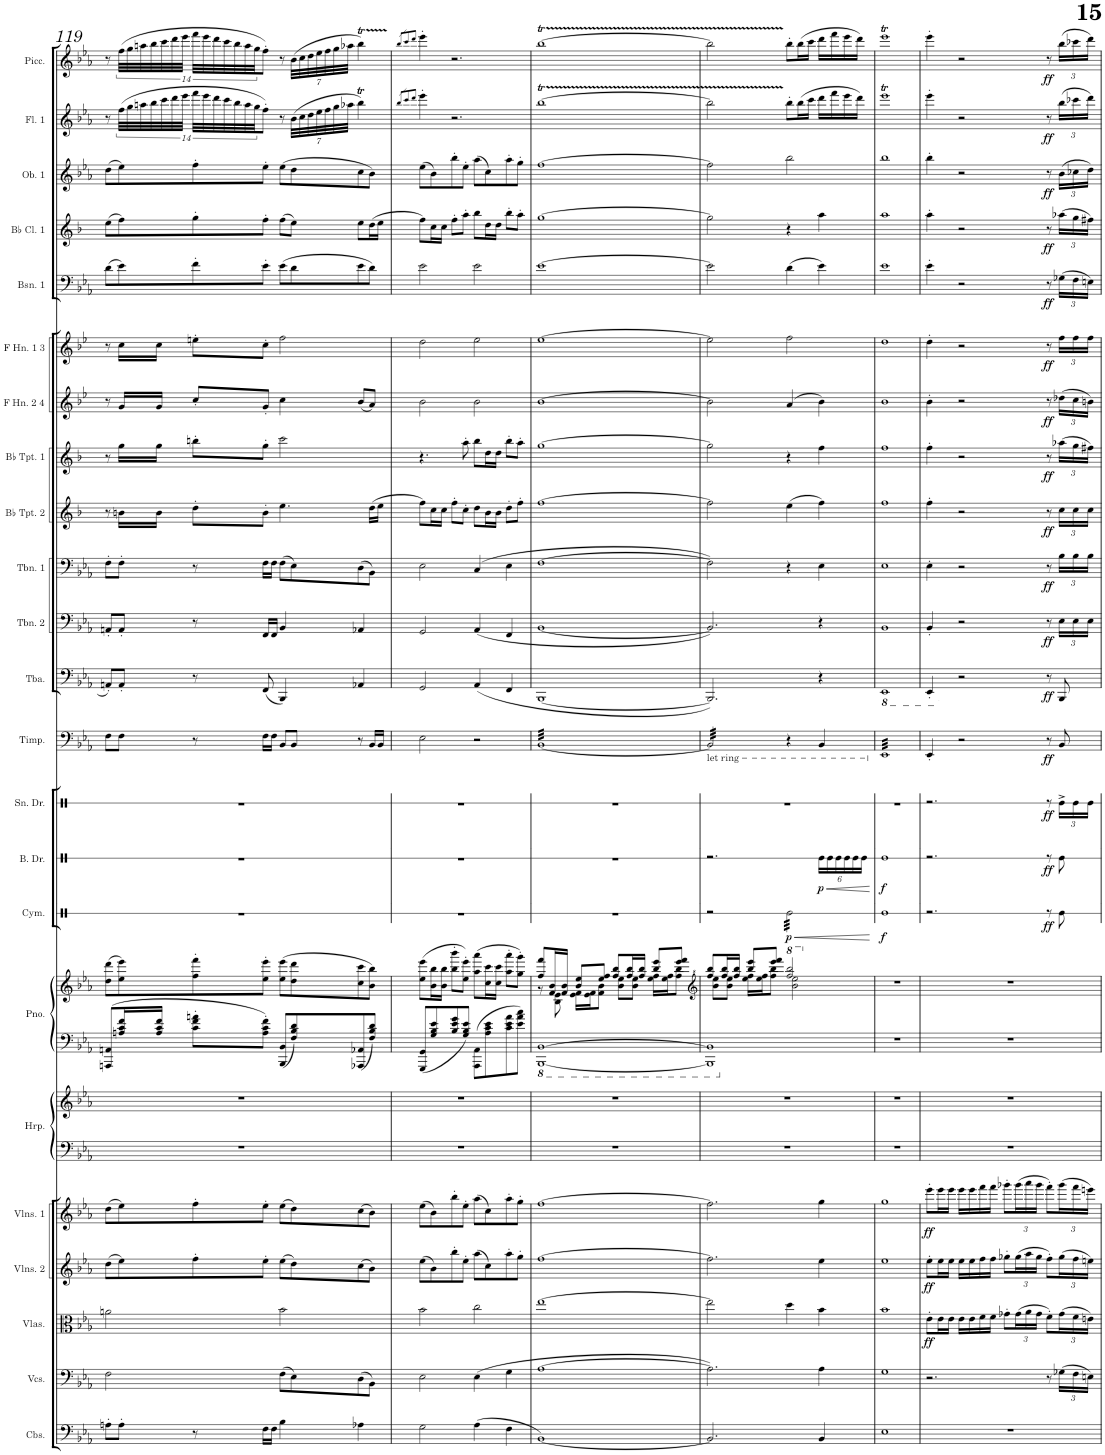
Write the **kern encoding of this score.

**kern	**kern	**kern	**dynam	**kern	**dynam	**kern	**dynam	**kern	**kern	**kern	**kern	**kern	**dynam	**kern	**dynam	**kern	**dynam	**kern	**dynam	**kern	**dynam	**kern	**dynam	**kern	**dynam	**kern	**dynam	**kern	**dynam	**kern	**dynam	**kern	**dynam	**kern	**dynam	**kern	**dynam	**kern	**dynam	**kern	**dynam	**kern	**dynam
*part23	*part22	*part21	*part21	*part20	*part20	*part19	*part19	*part18	*part18	*part17	*part17	*part16	*part16	*part15	*part15	*part14	*part14	*part13	*part13	*part12	*part12	*part11	*part11	*part10	*part10	*part9	*part9	*part8	*part8	*part7	*part7	*part6	*part6	*part5	*part5	*part4	*part4	*part3	*part3	*part2	*part2	*part1	*part1
*staff25	*staff24	*staff23	*staff23	*staff22	*staff22	*staff21	*staff21	*staff20	*staff19	*staff18	*staff17	*staff16	*staff16	*staff15	*staff15	*staff14	*staff14	*staff13	*staff13	*staff12	*staff12	*staff11	*staff11	*staff10	*staff10	*staff9	*staff9	*staff8	*staff8	*staff7	*staff7	*staff6	*staff6	*staff5	*staff5	*staff4	*staff4	*staff3	*staff3	*staff2	*staff2	*staff1	*staff1
*I"Contrabasses	*I"Violoncellos	*I"Violas	*	*I"Violins 2	*	*I"Violins 1	*	*I"Harp	*	*I"Piano	*	*I"Cymbal	*	*I"Bass Drum	*	*I"Snare Drum	*	*I"Timpani	*	*I"Tuba	*	*I"Trombone 2	*	*I"Trombone 1	*	*I"Bb Trumpet 2	*	*I"Bb Trumpet 1	*	*I"F Horn 2 &amp; 4	*	*I"F Horn 1 &amp; 3	*	*I"Bassoon 1	*	*I"Bb Clarinet 1	*	*I"Oboe 1	*	*I"Flute 1	*	*I"Piccolo	*
*I'Cbs.	*I'Vcs.	*I'Vlas.	*	*I'Vlns. 2	*	*I'Vlns. 1	*	*I'Hrp.	*	*I'Pno.	*	*I'Cym.	*	*I'B. Dr.	*	*I'Sn. Dr.	*	*I'Timp.	*	*I'Tba.	*	*I'Tbn. 2	*	*I'Tbn. 1	*	*I'Bb Tpt. 2	*	*I'Bb Tpt. 1	*	*I'F Hn. 2 4	*	*I'F Hn. 1 3	*	*I'Bsn. 1	*	*I'Bb Cl. 1	*	*I'Ob. 1	*	*I'Fl. 1	*	*I'Picc.	*
!!LO:PB:g=z
*clefF4	*clefF4	*clefC3	*	*clefG2	*	*clefG2	*	*clefF4	*clefG2	*clefF4	*clefG2	*clefX	*	*clefX	*	*clefX	*	*clefF4	*	*clefF4	*	*clefF4	*	*clefF4	*	*clefG2	*	*clefG2	*	*clefG2	*	*clefG2	*	*clefF4	*	*clefG2	*	*clefG2	*	*clefG2	*	*clefG2	*
*Trd7c12	*	*	*	*	*	*	*	*	*	*	*	*	*	*	*	*	*	*	*	*	*	*	*	*	*	*Trd1c2	*	*Trd1c2	*	*Trd4c7	*	*Trd4c7	*	*	*	*Trd1c2	*	*	*	*	*	*Trd-7c-12	*
*k[b-e-a-]	*k[b-e-a-]	*k[b-e-a-]	*	*k[b-e-a-]	*	*k[b-e-a-]	*	*k[b-e-a-]	*k[b-e-a-]	*k[b-e-a-]	*k[b-e-a-]	*k[]	*	*k[]	*	*k[]	*	*k[b-e-a-]	*	*k[b-e-a-]	*	*k[b-e-a-]	*	*k[b-e-a-]	*	*k[b-]	*	*k[b-]	*	*k[b-e-]	*	*k[b-e-]	*	*k[b-e-a-]	*	*k[b-]	*	*k[b-e-a-]	*	*k[b-e-a-]	*	*k[b-e-a-]	*
*M4/4	*M4/4	*M4/4	*	*M4/4	*	*M4/4	*	*M4/4	*M4/4	*M4/4	*M4/4	*M4/4	*	*M4/4	*	*M4/4	*	*M4/4	*	*M4/4	*	*M4/4	*	*M4/4	*	*M4/4	*	*M4/4	*	*M4/4	*	*M4/4	*	*M4/4	*	*M4/4	*	*M4/4	*	*M4/4	*	*M4/4	*
=119	=119	=119	=119	=119	=119	=119	=119	=119	=119	=119	=119	=119	=119	=119	=119	=119	=119	=119	=119	=119	=119	=119	=119	=119	=119	=119	=119	=119	=119	=119	=119	=119	=119	=119	=119	=119	=119	=119	=119	=119	=119	=119	=119
8An'\L	2F\	2an\	.	(8dd\L	.	(8dd\L	.	1r	1r	8AAAn/ 8AAn/L	(8dd\ 8ddd\L	1r	.	1r	.	1r	.	8F\L	.	8AAn'/L	.	8AAn'/L	.	8F'\L	.	8r	.	8r	.	8r	.	8r	.	(8d\L	.	(8ee\L	.	(8dd\L	.	8r	.	8r	.
8A'\J	.	.	.	8ee-\)	.	8ee-\)	.	.	.	16An/ 16c/ 16f/L	8ee-\ 8eee-\)	.	.	.	.	.	.	8F\J	.	8AA'/J	.	8AA'/J	.	8F'\J	.	16bn\LL	.	16gg\LL	.	16g/LL	.	16cc\LL	.	8e-\)	.	8ff\)	.	8ee-\)	.	(56ff\LLL	.	(56ff\LLL	.
.	.	.	.	.	.	.	.	.	.	.	.	.	.	.	.	.	.	.	.	.	.	.	.	.	.	.	.	.	.	.	.	.	.	.	.	.	.	.	.	56gg\	.	56gg\	.
.	.	.	.	.	.	.	.	.	.	.	.	.	.	.	.	.	.	.	.	.	.	.	.	.	.	.	.	.	.	.	.	.	.	.	.	.	.	.	.	56aan\	.	56aan\	.
.	.	.	.	.	.	.	.	.	.	.	.	.	.	.	.	.	.	.	.	.	.	.	.	.	.	.	.	.	.	.	.	.	.	.	.	.	.	.	.	56bb-\	.	56bb-\	.
.	.	.	.	.	.	.	.	.	.	16A/ 16c/ 16f/JJ	.	.	.	.	.	.	.	.	.	.	.	.	.	.	.	16b\JJ	.	16gg\JJ	.	16g/JJ	.	16cc\JJ	.	.	.	.	.	.	.	.	.	.	.
.	.	.	.	.	.	.	.	.	.	.	.	.	.	.	.	.	.	.	.	.	.	.	.	.	.	.	.	.	.	.	.	.	.	.	.	.	.	.	.	56ccc\	.	56ccc\	.
.	.	.	.	.	.	.	.	.	.	.	.	.	.	.	.	.	.	.	.	.	.	.	.	.	.	.	.	.	.	.	.	.	.	.	.	.	.	.	.	56ddd\	.	56ddd\	.
.	.	.	.	.	.	.	.	.	.	.	.	.	.	.	.	.	.	.	.	.	.	.	.	.	.	.	.	.	.	.	.	.	.	.	.	.	.	.	.	56eee-\JJJ	.	56eee-\JJJ	.
8r	.	.	.	8ff'\	.	8ff'\	.	.	.	8c\' 8f\' 8an\'L	8ff\' 8fff\'	.	.	.	.	.	.	8r	.	8r	.	8r	.	8r	.	8dd'\L	.	8bbn'\L	.	8cc'/L	.	8een'\L	.	8f'\	.	8gg'\	.	8ff'\	.	56fff\LLL	.	56fff\LLL	.
.	.	.	.	.	.	.	.	.	.	.	.	.	.	.	.	.	.	.	.	.	.	.	.	.	.	.	.	.	.	.	.	.	.	.	.	.	.	.	.	56eee-\	.	56eee-\	.
.	.	.	.	.	.	.	.	.	.	.	.	.	.	.	.	.	.	.	.	.	.	.	.	.	.	.	.	.	.	.	.	.	.	.	.	.	.	.	.	56ddd\	.	56ddd\	.
.	.	.	.	.	.	.	.	.	.	.	.	.	.	.	.	.	.	.	.	.	.	.	.	.	.	.	.	.	.	.	.	.	.	.	.	.	.	.	.	56ccc\	.	56ccc\	.
.	.	.	.	.	.	.	.	.	.	.	.	.	.	.	.	.	.	.	.	.	.	.	.	.	.	.	.	.	.	.	.	.	.	.	.	.	.	.	.	56bb-\	.	56bb-\	.
.	.	.	.	.	.	.	.	.	.	.	.	.	.	.	.	.	.	.	.	.	.	.	.	.	.	.	.	.	.	.	.	.	.	.	.	.	.	.	.	56aa\	.	56aa\	.
.	.	.	.	.	.	.	.	.	.	.	.	.	.	.	.	.	.	.	.	.	.	.	.	.	.	.	.	.	.	.	.	.	.	.	.	.	.	.	.	56gg\JJ	.	56gg\JJ	.
16F\LL	.	.	.	8ee-'\J	.	8ee-'\J	.	.	.	8A\' 8c\' 8f\'J	8ee-\' 8eee-\'J	.	.	.	.	.	.	16F\LL	.	(8FF/	.	16FF/LL	.	16F\LL	.	8b'\J	.	8gg'\J	.	8g'/J	.	8cc'\J	.	8e-'\J	.	8ff'\J	.	8ee-'\J	.	8ff'\J)	.	8ff'\J)	.
16F\JJ	.	.	.	.	.	.	.	.	.	.	.	.	.	.	.	.	.	16F\JJ	.	.	.	16FF/JJ	.	16F\JJ	.	.	.	.	.	.	.	.	.	.	.	.	.	.	.	.	.	.	.
4B-\	(8F\L	2b-\	.	(8ee-\L	.	(8ee-\L	.	.	.	8BBB-/ 8BB-/L	(8ee-\ 8eee-\L	.	.	.	.	.	.	8BB-/L	.	4BBB-/)	.	4BB-/	.	(8F\L	.	4.ee\	.	2ccc\	.	4cc\	.	2ff\	.	(8e-\L	.	(8ff\L	.	(8ee-\L	.	8r	.	8r	.
*	*	*	*	*	*	*	*	*	*	*	*	*	*	*	*	*	*	*	*	*	*	*	*	*	*	*	*	*	*	*	*	*	*	*	*	*	*	*	*	*Xbrackettup	*	*Xbrackettup	*
.	8E-\)	.	.	8dd\)	.	8dd\)	.	.	.	8F/ 8B-/ 8d/	8dd\ 8ddd\	.	.	.	.	.	.	8BB-/J	.	.	.	.	.	8E-\)	.	.	.	.	.	.	.	.	.	8d\	.	8ee\J)	.	8dd\	.	(56b-\LLL	.	(56b-\LLL	.
.	.	.	.	.	.	.	.	.	.	.	.	.	.	.	.	.	.	.	.	.	.	.	.	.	.	.	.	.	.	.	.	.	.	.	.	.	.	.	.	56cc\	.	56cc\	.
.	.	.	.	.	.	.	.	.	.	.	.	.	.	.	.	.	.	.	.	.	.	.	.	.	.	.	.	.	.	.	.	.	.	.	.	.	.	.	.	56dd\	.	56dd\	.
.	.	.	.	.	.	.	.	.	.	.	.	.	.	.	.	.	.	.	.	.	.	.	.	.	.	.	.	.	.	.	.	.	.	.	.	.	.	.	.	56ee-\	.	56ee-\	.
.	.	.	.	.	.	.	.	.	.	.	.	.	.	.	.	.	.	.	.	.	.	.	.	.	.	.	.	.	.	.	.	.	.	.	.	.	.	.	.	56ff\	.	56ff\	.
.	.	.	.	.	.	.	.	.	.	.	.	.	.	.	.	.	.	.	.	.	.	.	.	.	.	.	.	.	.	.	.	.	.	.	.	.	.	.	.	56gg\	.	56gg\	.
.	.	.	.	.	.	.	.	.	.	.	.	.	.	.	.	.	.	.	.	.	.	.	.	.	.	.	.	.	.	.	.	.	.	.	.	.	.	.	.	56aa-X\JJJ	.	56aa-X\JJJ	.
4A-X\	(8D\	.	.	(8cc\	.	(8cc\	.	.	.	8AAA-X/ 8AA-X/	8cc\ 8ccc\	.	.	.	.	.	.	8r	.	4AA-X/	.	4AA-X/	.	(8D\	.	.	.	.	.	(8b-/L	.	.	.	8e-\	.	8ee\L	.	8cc\	.	4bb-T\)	.	4bb-T\)	.
.	8BB-\J)	.	.	8b-\J)	.	8b-\J)	.	.	.	8F/ 8B-/ 8d/J	8b-\ 8bb-\J)	.	.	.	.	.	.	16BB-/LL	.	.	.	.	.	8BB-\J)	.	(16dd\LL	.	.	.	8a/J)	.	.	.	8d\J)	.	(16dd\L	.	8b-\J)	.	.	.	.	.
.	.	.	.	.	.	.	.	.	.	.	.	.	.	.	.	.	.	16BB-/JJ	.	.	.	.	.	.	.	16ee\JJ	.	.	.	.	.	.	.	.	.	16ee\JJ	.	.	.	.	.	.	.
=120	=120	=120	=120	=120	=120	=120	=120	=120	=120	=120	=120	=120	=120	=120	=120	=120	=120	=120	=120	=120	=120	=120	=120	=120	=120	=120	=120	=120	=120	=120	=120	=120	=120	=120	=120	=120	=120	=120	=120	=120	=120	=120	=120
.	.	.	.	.	.	.	.	.	.	.	.	.	.	.	.	.	.	.	.	.	.	.	.	.	.	.	.	.	.	.	.	.	.	.	.	.	.	.	.	8qbb-/L	.	8qbb-/L	.
.	.	.	.	.	.	.	.	.	.	.	.	.	.	.	.	.	.	.	.	.	.	.	.	.	.	.	.	.	.	.	.	.	.	.	.	.	.	.	.	8qccc/	.	8qccc/	.
.	.	.	.	.	.	.	.	.	.	.	.	.	.	.	.	.	.	.	.	.	.	.	.	.	.	.	.	.	.	.	.	.	.	.	.	.	.	.	.	8qddd/J	.	8qddd/J	.
2G\	2E-\	2b-\	.	(8ee-\L	.	(8ee-\L	.	1r	1r	8GGG/ 8GG/L	(8ee-\ 8eee-\L	1r	.	1r	.	1r	.	2E-\	.	2GG/	.	2GG/	.	2E-\	.	8ff\L)	.	4.r	.	2b-\	.	2dd\	.	2e-\	.	8ff\L)	.	(8ee-\L	.	4eee-'\	.	4eee-'\	.
.	.	.	.	8b-\)	.	8b-\)	.	.	.	8G/ 8B-/ 8e-/	16b-\ 16bb-\L	.	.	.	.	.	.	.	.	.	.	.	.	.	.	16cc\L	.	.	.	.	.	.	.	.	.	16cc\L	.	8b-\)	.	.	.	.	.
.	.	.	.	.	.	.	.	.	.	.	16b-\ 16bb-\JJ	.	.	.	.	.	.	.	.	.	.	.	.	.	.	16cc\JJ	.	.	.	.	.	.	.	.	.	16cc\JJ	.	.	.	.	.	.	.
.	.	.	.	8bb-'\	.	8bb-'\	.	.	.	8B-/ 8e-/ 8g/	8bb-\' 8bbb-\'L	.	.	.	.	.	.	.	.	.	.	.	.	.	.	8ff'\L	.	.	.	.	.	.	.	.	.	8ff'\L	.	8bb-'\	.	2.r	.	2.r	.
.	.	.	.	8ee-'\J	.	8ee-'\J	.	.	.	8G/ 8B-/ 8e-/J	8ee-\' 8eee-\'J)	.	.	.	.	.	.	.	.	.	.	.	.	.	.	8cc'\J	.	8aa'\	.	.	.	.	.	.	.	8aa'\J	.	8ee-'\J	.	.	.	.	.
(4A-\	(4E-\	2cc\	.	(8aa-\L	.	(8aa-\L	.	.	.	8AAA-\ 8AA-\L	(8aa-\ 8aaa-\L	.	.	.	.	.	.	2r	.	(4AA-/	.	(4AA-/	.	(4C/	.	8dd\L	.	8bb-\L	.	2b-\	.	2ee-\	.	2e-\	.	8bb-\L	.	(8aa-\L	.	.	.	.	.
.	.	.	.	8cc\)	.	8cc\)	.	.	.	8A-\ 8c\ 8e-\	16cc\ 16ccc\L	.	.	.	.	.	.	.	.	.	.	.	.	.	.	16b-\L	.	16dd\L	.	.	.	.	.	.	.	16dd\L	.	8cc\)	.	.	.	.	.
.	.	.	.	.	.	.	.	.	.	.	16cc\ 16ccc\JJ	.	.	.	.	.	.	.	.	.	.	.	.	.	.	16b-\JJ	.	16dd\JJ	.	.	.	.	.	.	.	16dd\JJ	.	.	.	.	.	.	.
4F\	4G\	.	.	8aa-'\	.	8aa-'\	.	.	.	8c\ 8e-\ 8a-\	8aa-\' 8aaa-\'L	.	.	.	.	.	.	.	.	4FF/	.	4FF/	.	4E-\	.	8dd'\L	.	8bb-'\L	.	.	.	.	.	.	.	8bb-'\L	.	8aa-'\	.	.	.	.	.
.	.	.	.	8gg'\J	.	8gg'\J	.	.	.	8e-\ 8a-\ 8cc\J	8gg\' 8ggg\'J)	.	.	.	.	.	.	.	.	.	.	.	.	.	.	8ff'\J	.	8aa'\J	.	.	.	.	.	.	.	8aa'\J	.	8gg'\J	.	.	.	.	.
=121	=121	=121	=121	=121	=121	=121	=121	=121	=121	=121	=121	=121	=121	=121	=121	=121	=121	=121	=121	=121	=121	=121	=121	=121	=121	=121	=121	=121	=121	=121	=121	=121	=121	=121	=121	=121	=121	=121	=121	=121	=121	=121	=121
*	*	*	*	*	*	*	*	*	*	*8ba	*	*	*	*	*	*	*	*	*	*	*	*	*	*	*	*	*	*	*	*	*	*	*	*	*	*	*	*	*	*	*	*	*
*	*	*	*	*	*	*	*	*	*	*	*^	*	*	*	*	*	*	*	*	*	*	*	*	*	*	*	*	*	*	*	*	*	*	*	*	*	*	*	*	*	*	*	*
*	*	*	*	*	*	*	*	*	*	*	*	*	*	*	*	*	*	*	*tremolo	*	*	*	*	*	*	*	*	*	*	*	*	*	*	*	*	*	*	*	*	*	*	*	*	*
[1BB-)	[1A-	[1ee-	.	[1ff	.	[1ff	.	1r	1r	[1BBBB- [1BBB-	8ff/ 8fff/L	8r	1r	.	1r	.	1r	.	[32BB-LLL	.	[1BBB-	.	[1BB-	.	[1F	.	[1ff	.	[1gg	.	[1b-	.	[1ee-	.	[1e-	.	[1gg	.	[1ff	.	[1bb-T	.	[1bb-T	.
.	.	.	.	.	.	.	.	.	.	.	.	.	.	.	.	.	.	.	32BB-	.	.	.	.	.	.	.	.	.	.	.	.	.	.	.	.	.	.	.	.	.	.	.	.	.
.	.	.	.	.	.	.	.	.	.	.	.	.	.	.	.	.	.	.	32BB-	.	.	.	.	.	.	.	.	.	.	.	.	.	.	.	.	.	.	.	.	.	.	.	.	.
.	.	.	.	.	.	.	.	.	.	.	.	.	.	.	.	.	.	.	32BB-	.	.	.	.	.	.	.	.	.	.	.	.	.	.	.	.	.	.	.	.	.	.	.	.	.
.	.	.	.	.	.	.	.	.	.	.	16f/ 16b-/L	8B-\ 8e-\	.	.	.	.	.	.	32BB-	.	.	.	.	.	.	.	.	.	.	.	.	.	.	.	.	.	.	.	.	.	.	.	.	.
.	.	.	.	.	.	.	.	.	.	.	.	.	.	.	.	.	.	.	32BB-	.	.	.	.	.	.	.	.	.	.	.	.	.	.	.	.	.	.	.	.	.	.	.	.	.
.	.	.	.	.	.	.	.	.	.	.	16f/ 16b-/JJ	.	.	.	.	.	.	.	32BB-	.	.	.	.	.	.	.	.	.	.	.	.	.	.	.	.	.	.	.	.	.	.	.	.	.
.	.	.	.	.	.	.	.	.	.	.	.	.	.	.	.	.	.	.	32BB-	.	.	.	.	.	.	.	.	.	.	.	.	.	.	.	.	.	.	.	.	.	.	.	.	.
.	.	.	.	.	.	.	.	.	.	.	8b-/ 8ee-/L	16e-\ 16f\LL	.	.	.	.	.	.	32BB-	.	.	.	.	.	.	.	.	.	.	.	.	.	.	.	.	.	.	.	.	.	.	.	.	.
.	.	.	.	.	.	.	.	.	.	.	.	.	.	.	.	.	.	.	32BB-	.	.	.	.	.	.	.	.	.	.	.	.	.	.	.	.	.	.	.	.	.	.	.	.	.
.	.	.	.	.	.	.	.	.	.	.	.	16e-\ 16f\J	.	.	.	.	.	.	32BB-	.	.	.	.	.	.	.	.	.	.	.	.	.	.	.	.	.	.	.	.	.	.	.	.	.
.	.	.	.	.	.	.	.	.	.	.	.	.	.	.	.	.	.	.	32BB-	.	.	.	.	.	.	.	.	.	.	.	.	.	.	.	.	.	.	.	.	.	.	.	.	.
.	.	.	.	.	.	.	.	.	.	.	8ee-/ 8ff/J	8f\ 8b-\J	.	.	.	.	.	.	32BB-	.	.	.	.	.	.	.	.	.	.	.	.	.	.	.	.	.	.	.	.	.	.	.	.	.
.	.	.	.	.	.	.	.	.	.	.	.	.	.	.	.	.	.	.	32BB-	.	.	.	.	.	.	.	.	.	.	.	.	.	.	.	.	.	.	.	.	.	.	.	.	.
.	.	.	.	.	.	.	.	.	.	.	.	.	.	.	.	.	.	.	32BB-	.	.	.	.	.	.	.	.	.	.	.	.	.	.	.	.	.	.	.	.	.	.	.	.	.
.	.	.	.	.	.	.	.	.	.	.	.	.	.	.	.	.	.	.	32BB-	.	.	.	.	.	.	.	.	.	.	.	.	.	.	.	.	.	.	.	.	.	.	.	.	.
.	.	.	.	.	.	.	.	.	.	.	8ff/ 8bb-/L	8b-\ 8ee-\L	.	.	.	.	.	.	32BB-	.	.	.	.	.	.	.	.	.	.	.	.	.	.	.	.	.	.	.	.	.	.	.	.	.
.	.	.	.	.	.	.	.	.	.	.	.	.	.	.	.	.	.	.	32BB-	.	.	.	.	.	.	.	.	.	.	.	.	.	.	.	.	.	.	.	.	.	.	.	.	.
.	.	.	.	.	.	.	.	.	.	.	.	.	.	.	.	.	.	.	32BB-	.	.	.	.	.	.	.	.	.	.	.	.	.	.	.	.	.	.	.	.	.	.	.	.	.
.	.	.	.	.	.	.	.	.	.	.	.	.	.	.	.	.	.	.	32BB-	.	.	.	.	.	.	.	.	.	.	.	.	.	.	.	.	.	.	.	.	.	.	.	.	.
.	.	.	.	.	.	.	.	.	.	.	16ff/ 16bb-/L	8b-\ 8ee-\J	.	.	.	.	.	.	32BB-	.	.	.	.	.	.	.	.	.	.	.	.	.	.	.	.	.	.	.	.	.	.	.	.	.
.	.	.	.	.	.	.	.	.	.	.	.	.	.	.	.	.	.	.	32BB-	.	.	.	.	.	.	.	.	.	.	.	.	.	.	.	.	.	.	.	.	.	.	.	.	.
.	.	.	.	.	.	.	.	.	.	.	16ff/ 16bb-/JJ	.	.	.	.	.	.	.	32BB-	.	.	.	.	.	.	.	.	.	.	.	.	.	.	.	.	.	.	.	.	.	.	.	.	.
.	.	.	.	.	.	.	.	.	.	.	.	.	.	.	.	.	.	.	32BB-	.	.	.	.	.	.	.	.	.	.	.	.	.	.	.	.	.	.	.	.	.	.	.	.	.
.	.	.	.	.	.	.	.	.	.	.	8bb-/ 8eee-/L	16ee-\ 16ff\LL	.	.	.	.	.	.	32BB-	.	.	.	.	.	.	.	.	.	.	.	.	.	.	.	.	.	.	.	.	.	.	.	.	.
.	.	.	.	.	.	.	.	.	.	.	.	.	.	.	.	.	.	.	32BB-	.	.	.	.	.	.	.	.	.	.	.	.	.	.	.	.	.	.	.	.	.	.	.	.	.
.	.	.	.	.	.	.	.	.	.	.	.	16ee-\ 16ff\J	.	.	.	.	.	.	32BB-	.	.	.	.	.	.	.	.	.	.	.	.	.	.	.	.	.	.	.	.	.	.	.	.	.
.	.	.	.	.	.	.	.	.	.	.	.	.	.	.	.	.	.	.	32BB-	.	.	.	.	.	.	.	.	.	.	.	.	.	.	.	.	.	.	.	.	.	.	.	.	.
.	.	.	.	.	.	.	.	.	.	.	8eee-/ 8fff/J	8ff\ 8bb-\J	.	.	.	.	.	.	32BB-	.	.	.	.	.	.	.	.	.	.	.	.	.	.	.	.	.	.	.	.	.	.	.	.	.
.	.	.	.	.	.	.	.	.	.	.	.	.	.	.	.	.	.	.	32BB-	.	.	.	.	.	.	.	.	.	.	.	.	.	.	.	.	.	.	.	.	.	.	.	.	.
.	.	.	.	.	.	.	.	.	.	.	.	.	.	.	.	.	.	.	32BB-	.	.	.	.	.	.	.	.	.	.	.	.	.	.	.	.	.	.	.	.	.	.	.	.	.
.	.	.	.	.	.	.	.	.	.	.	.	.	.	.	.	.	.	.	32BB-JJJ	.	.	.	.	.	.	.	.	.	.	.	.	.	.	.	.	.	.	.	.	.	.	.	.	.
=122	=122	=122	=122	=122	=122	=122	=122	=122	=122	=122	=122	=122	=122	=122	=122	=122	=122	=122	=122	=122	=122	=122	=122	=122	=122	=122	=122	=122	=122	=122	=122	=122	=122	=122	=122	=122	=122	=122	=122	=122	=122	=122	=122	=122
*	*	*	*	*	*	*	*	*	*	*	*clefG^2	*	*	*	*	*	*	*	*	*	*	*	*	*	*	*	*	*	*	*	*	*	*	*	*	*	*	*	*	*	*	*	*	*
!	!	!	!	!	!	!	!	!	!	!	!	!	!	!	!	!	!	!	!LO:TX:b:t=let ring	!	!	!	!	!	!	!	!	!	!	!	!	!	!	!	!	!	!	!	!	!	!	!	!	!
2.BB-/]	2.A-\])	2ee-\]	.	2.ff\]	.	2.ff\]	.	1r	1r	1BBBB-] 1BBB-]	8fff/ 8bbb-/L	8bb-\ 8eee-\L	2r	.	2.r	.	1r	.	32BB-/]LLL	.	2.BBB-/])	.	2.BB-/])	.	2F\])	.	2ff\]	.	2gg\]	.	2b-\]	.	2ee-\]	.	2e-\]	.	2gg\]	.	2ff\]	.	2bb-TTT\]	.	2bb-TTT\]	.
.	.	.	.	.	.	.	.	.	.	.	.	.	.	.	.	.	.	.	32BB-/	.	.	.	.	.	.	.	.	.	.	.	.	.	.	.	.	.	.	.	.	.	.	.	.	.
.	.	.	.	.	.	.	.	.	.	.	.	.	.	.	.	.	.	.	32BB-/	.	.	.	.	.	.	.	.	.	.	.	.	.	.	.	.	.	.	.	.	.	.	.	.	.
.	.	.	.	.	.	.	.	.	.	.	.	.	.	.	.	.	.	.	32BB-/	.	.	.	.	.	.	.	.	.	.	.	.	.	.	.	.	.	.	.	.	.	.	.	.	.
.	.	.	.	.	.	.	.	.	.	.	16fff/ 16bbb-/L	8bb-\ 8eee-\J	.	.	.	.	.	.	32BB-/	.	.	.	.	.	.	.	.	.	.	.	.	.	.	.	.	.	.	.	.	.	.	.	.	.
.	.	.	.	.	.	.	.	.	.	.	.	.	.	.	.	.	.	.	32BB-/	.	.	.	.	.	.	.	.	.	.	.	.	.	.	.	.	.	.	.	.	.	.	.	.	.
.	.	.	.	.	.	.	.	.	.	.	16fff/ 16bbb-/JJ	.	.	.	.	.	.	.	32BB-/	.	.	.	.	.	.	.	.	.	.	.	.	.	.	.	.	.	.	.	.	.	.	.	.	.
.	.	.	.	.	.	.	.	.	.	.	.	.	.	.	.	.	.	.	32BB-/	.	.	.	.	.	.	.	.	.	.	.	.	.	.	.	.	.	.	.	.	.	.	.	.	.
.	.	.	.	.	.	.	.	.	.	.	8bbb-/ 8eeee-/L	16eee-\ 16fff\LL	.	.	.	.	.	.	32BB-/	.	.	.	.	.	.	.	.	.	.	.	.	.	.	.	.	.	.	.	.	.	.	.	.	.
.	.	.	.	.	.	.	.	.	.	.	.	.	.	.	.	.	.	.	32BB-/	.	.	.	.	.	.	.	.	.	.	.	.	.	.	.	.	.	.	.	.	.	.	.	.	.
.	.	.	.	.	.	.	.	.	.	.	.	16eee-\ 16fff\J	.	.	.	.	.	.	32BB-/	.	.	.	.	.	.	.	.	.	.	.	.	.	.	.	.	.	.	.	.	.	.	.	.	.
.	.	.	.	.	.	.	.	.	.	.	.	.	.	.	.	.	.	.	32BB-/	.	.	.	.	.	.	.	.	.	.	.	.	.	.	.	.	.	.	.	.	.	.	.	.	.
.	.	.	.	.	.	.	.	.	.	.	8eeee-/ 8ffff/J	8fff\ 8bbb-\J	.	.	.	.	.	.	32BB-/	.	.	.	.	.	.	.	.	.	.	.	.	.	.	.	.	.	.	.	.	.	.	.	.	.
.	.	.	.	.	.	.	.	.	.	.	.	.	.	.	.	.	.	.	32BB-/	.	.	.	.	.	.	.	.	.	.	.	.	.	.	.	.	.	.	.	.	.	.	.	.	.
.	.	.	.	.	.	.	.	.	.	.	.	.	.	.	.	.	.	.	32BB-/	.	.	.	.	.	.	.	.	.	.	.	.	.	.	.	.	.	.	.	.	.	.	.	.	.
.	.	.	.	.	.	.	.	.	.	.	.	.	.	.	.	.	.	.	32BB-/JJJ	.	.	.	.	.	.	.	.	.	.	.	.	.	.	.	.	.	.	.	.	.	.	.	.	.
*	*	*	*	*	*	*	*	*	*	*	*	*	*	*	*	*	*	*	*Xtremolo	*	*	*	*	*	*	*	*	*	*	*	*	*	*	*	*	*	*	*	*	*	*	*	*	*
*	*	*	*	*	*	*	*	*	*	*	*8va	*	*	*	*	*	*	*	*	*	*	*	*	*	*	*	*	*	*	*	*	*	*	*	*	*	*	*	*	*	*	*	*	*
!	!	!	!	!	!	!	!	!	!	!	!	!	!	!LO:HP:b	!	!	!	!	!	!	!	!	!	!	!	!	!	!	!	!	!	!	!	!	!	!	!	!	!	!	!	!	!	!
!	!	!	!	!	!	!	!	!	!	!	!	!	!	!LO:DY:n=1:b	!	!	!	!	!	!	!	!	!	!	!	!	!	!	!	!	!	!	!	!	!	!	!	!	!	!	!	!	!	!
*	*	*	*	*	*	*	*	*	*	*	*	*	*tremolo	*	*	*	*	*	*	*	*	*	*	*	*	*	*	*	*	*	*	*	*	*	*	*	*	*	*	*	*	*	*	*
.	.	4dd\	.	.	.	.	.	.	.	.	2ffff/ 2bbbb-/	2bbb-\ 2eeee-\	32Re\LLL	< p	.	.	.	.	4r	.	.	.	.	.	4r	.	(4ee\	.	4r	.	(4a/	.	2ff\	.	(4d\	.	4r	.	2bb-\	.	8bb-'\L	.	8bb-'\L	.
.	.	.	.	.	.	.	.	.	.	.	.	.	32Re\	.	.	.	.	.	.	.	.	.	.	.	.	.	.	.	.	.	.	.	.	.	.	.	.	.	.	.	.	.	.	.
.	.	.	.	.	.	.	.	.	.	.	.	.	32Re\	.	.	.	.	.	.	.	.	.	.	.	.	.	.	.	.	.	.	.	.	.	.	.	.	.	.	.	.	.	.	.
.	.	.	.	.	.	.	.	.	.	.	.	.	32Re\	.	.	.	.	.	.	.	.	.	.	.	.	.	.	.	.	.	.	.	.	.	.	.	.	.	.	.	.	.	.	.
.	.	.	.	.	.	.	.	.	.	.	.	.	32Re\	.	.	.	.	.	.	.	.	.	.	.	.	.	.	.	.	.	.	.	.	.	.	.	.	.	.	.	(16bb-\L	.	(16bb-\L	.
.	.	.	.	.	.	.	.	.	.	.	.	.	32Re\	.	.	.	.	.	.	.	.	.	.	.	.	.	.	.	.	.	.	.	.	.	.	.	.	.	.	.	.	.	.	.
.	.	.	.	.	.	.	.	.	.	.	.	.	32Re\	.	.	.	.	.	.	.	.	.	.	.	.	.	.	.	.	.	.	.	.	.	.	.	.	.	.	.	16ccc\JJ	.	16ccc\JJ	.
.	.	.	.	.	.	.	.	.	.	.	.	.	32Re\	.	.	.	.	.	.	.	.	.	.	.	.	.	.	.	.	.	.	.	.	.	.	.	.	.	.	.	.	.	.	.
*	*	*	*	*	*	*	*	*	*	*	*	*	*	*	*Xbrackettup	*	*	*	*	*	*	*	*	*	*	*	*	*	*	*	*	*	*	*	*	*	*	*	*	*	*	*	*	*
!	!	!	!	!	!	!	!	!	!	!	!	!	!	!	!	!LO:HP:b	!	!	!	!	!	!	!	!	!	!	!	!	!	!	!	!	!	!	!	!	!	!	!	!	!	!	!	!
!	!	!	!	!	!	!	!	!	!	!	!	!	!	!	!	!LO:DY:n=1:b	!	!	!	!	!	!	!	!	!	!	!	!	!	!	!	!	!	!	!	!	!	!	!	!	!	!	!	!
4BB-/	4A-\	4b-\	.	4ee-\	.	4gg\	.	.	.	.	.	.	32Re\	.	24Re\LL	< p	.	.	4BB-/	.	4r	.	4r	.	4E-\	.	4ff\)	.	4ff\	.	4b-\)	.	.	.	4e-\)	.	4aa\	.	.	.	16ddd\LL	.	16ddd\LL	.
.	.	.	.	.	.	.	.	.	.	.	.	.	32Re\	.	.	.	.	.	.	.	.	.	.	.	.	.	.	.	.	.	.	.	.	.	.	.	.	.	.	.	.	.	.	.
.	.	.	.	.	.	.	.	.	.	.	.	.	.	.	24Re\	.	.	.	.	.	.	.	.	.	.	.	.	.	.	.	.	.	.	.	.	.	.	.	.	.	.	.	.	.
.	.	.	.	.	.	.	.	.	.	.	.	.	32Re\	.	.	.	.	.	.	.	.	.	.	.	.	.	.	.	.	.	.	.	.	.	.	.	.	.	.	.	16fff\	.	16fff\	.
.	.	.	.	.	.	.	.	.	.	.	.	.	.	.	24Re\	.	.	.	.	.	.	.	.	.	.	.	.	.	.	.	.	.	.	.	.	.	.	.	.	.	.	.	.	.
.	.	.	.	.	.	.	.	.	.	.	.	.	32Re\	.	.	.	.	.	.	.	.	.	.	.	.	.	.	.	.	.	.	.	.	.	.	.	.	.	.	.	.	.	.	.
.	.	.	.	.	.	.	.	.	.	.	.	.	32Re\	.	24Re\	.	.	.	.	.	.	.	.	.	.	.	.	.	.	.	.	.	.	.	.	.	.	.	.	.	16eee-\	.	16eee-\	.
.	.	.	.	.	.	.	.	.	.	.	.	.	32Re\	.	.	.	.	.	.	.	.	.	.	.	.	.	.	.	.	.	.	.	.	.	.	.	.	.	.	.	.	.	.	.
.	.	.	.	.	.	.	.	.	.	.	.	.	.	.	24Re\	.	.	.	.	.	.	.	.	.	.	.	.	.	.	.	.	.	.	.	.	.	.	.	.	.	.	.	.	.
.	.	.	.	.	.	.	.	.	.	.	.	.	32Re\	.	.	.	.	.	.	.	.	.	.	.	.	.	.	.	.	.	.	.	.	.	.	.	.	.	.	.	16ddd\JJ)	.	16ddd\JJ)	.
.	.	.	.	.	.	.	.	.	.	.	.	.	.	.	24Re\JJ	.	.	.	.	.	.	.	.	.	.	.	.	.	.	.	.	.	.	.	.	.	.	.	.	.	.	.	.	.
.	.	.	.	.	.	.	.	.	.	.	.	.	32Re\JJJ	.	.	.	.	.	.	.	.	.	.	.	.	.	.	.	.	.	.	.	.	.	.	.	.	.	.	.	.	.	.	.
*	*	*	*	*	*	*	*	*	*	*	*	*	*Xtremolo	*	*	*	*	*	*	*	*	*	*	*	*	*	*	*	*	*	*	*	*	*	*	*	*	*	*	*	*	*	*	*
*	*	*	*	*	*	*	*	*	*	*	*v	*v	*	*	*	*	*	*	*	*	*	*	*	*	*	*	*	*	*	*	*	*	*	*	*	*	*	*	*	*	*	*	*	*
.	.	.	.	.	.	.	.	.	.	.	.	.	[	.	[	.	.	.	.	.	.	.	.	.	.	.	.	.	.	.	.	.	.	.	.	.	.	.	.	.	.	.	.
=123	=123	=123	=123	=123	=123	=123	=123	=123	=123	=123	=123	=123	=123	=123	=123	=123	=123	=123	=123	=123	=123	=123	=123	=123	=123	=123	=123	=123	=123	=123	=123	=123	=123	=123	=123	=123	=123	=123	=123	=123	=123	=123	=123
*	*	*	*	*	*	*	*	*	*	*X8ba	*	*	*	*	*	*	*	*	*	*	*	*	*	*	*	*	*	*	*	*	*	*	*	*	*	*	*	*	*	*	*	*	*
*	*	*	*	*	*	*	*	*	*	*	*X8va	*	*	*	*	*	*	*	*	*	*	*	*	*	*	*	*	*	*	*	*	*	*	*	*	*	*	*	*	*	*	*	*
*	*	*	*	*	*	*	*	*	*	*	*	*	*	*	*	*	*	*	*	*8ba	*	*	*	*	*	*	*	*	*	*	*	*	*	*	*	*	*	*	*	*	*	*	*
!	!	!	!	!	!	!	!	!	!	!	!	!	!LO:DY:b	!	!LO:DY:b	!	!	!	!	!	!	!	!	!	!	!	!	!	!	!	!	!	!	!	!	!	!	!	!	!	!	!	!
*	*	*	*	*	*	*	*	*	*	*	*	*	*	*	*	*	*	*tremolo	*	*	*	*	*	*	*	*	*	*	*	*	*	*	*	*	*	*	*	*	*	*	*	*	*
1E-	1G	1b-	.	1ee-	.	1gg	.	1r	1r	1r	1r	1Re	f	1Re	f	1r	.	32EE-LLL	.	1EEE-	.	1BB-	.	1E-	.	1ff	.	1ff	.	1b-	.	1dd	.	1e-	.	1aa	.	1bb-	.	1eee-T	.	1eee-T	.
.	.	.	.	.	.	.	.	.	.	.	.	.	.	.	.	.	.	32EE-	.	.	.	.	.	.	.	.	.	.	.	.	.	.	.	.	.	.	.	.	.	.	.	.	.
.	.	.	.	.	.	.	.	.	.	.	.	.	.	.	.	.	.	32EE-	.	.	.	.	.	.	.	.	.	.	.	.	.	.	.	.	.	.	.	.	.	.	.	.	.
.	.	.	.	.	.	.	.	.	.	.	.	.	.	.	.	.	.	32EE-	.	.	.	.	.	.	.	.	.	.	.	.	.	.	.	.	.	.	.	.	.	.	.	.	.
.	.	.	.	.	.	.	.	.	.	.	.	.	.	.	.	.	.	32EE-	.	.	.	.	.	.	.	.	.	.	.	.	.	.	.	.	.	.	.	.	.	.	.	.	.
.	.	.	.	.	.	.	.	.	.	.	.	.	.	.	.	.	.	32EE-	.	.	.	.	.	.	.	.	.	.	.	.	.	.	.	.	.	.	.	.	.	.	.	.	.
.	.	.	.	.	.	.	.	.	.	.	.	.	.	.	.	.	.	32EE-	.	.	.	.	.	.	.	.	.	.	.	.	.	.	.	.	.	.	.	.	.	.	.	.	.
.	.	.	.	.	.	.	.	.	.	.	.	.	.	.	.	.	.	32EE-	.	.	.	.	.	.	.	.	.	.	.	.	.	.	.	.	.	.	.	.	.	.	.	.	.
.	.	.	.	.	.	.	.	.	.	.	.	.	.	.	.	.	.	32EE-	.	.	.	.	.	.	.	.	.	.	.	.	.	.	.	.	.	.	.	.	.	.	.	.	.
.	.	.	.	.	.	.	.	.	.	.	.	.	.	.	.	.	.	32EE-	.	.	.	.	.	.	.	.	.	.	.	.	.	.	.	.	.	.	.	.	.	.	.	.	.
.	.	.	.	.	.	.	.	.	.	.	.	.	.	.	.	.	.	32EE-	.	.	.	.	.	.	.	.	.	.	.	.	.	.	.	.	.	.	.	.	.	.	.	.	.
.	.	.	.	.	.	.	.	.	.	.	.	.	.	.	.	.	.	32EE-	.	.	.	.	.	.	.	.	.	.	.	.	.	.	.	.	.	.	.	.	.	.	.	.	.
.	.	.	.	.	.	.	.	.	.	.	.	.	.	.	.	.	.	32EE-	.	.	.	.	.	.	.	.	.	.	.	.	.	.	.	.	.	.	.	.	.	.	.	.	.
.	.	.	.	.	.	.	.	.	.	.	.	.	.	.	.	.	.	32EE-	.	.	.	.	.	.	.	.	.	.	.	.	.	.	.	.	.	.	.	.	.	.	.	.	.
.	.	.	.	.	.	.	.	.	.	.	.	.	.	.	.	.	.	32EE-	.	.	.	.	.	.	.	.	.	.	.	.	.	.	.	.	.	.	.	.	.	.	.	.	.
.	.	.	.	.	.	.	.	.	.	.	.	.	.	.	.	.	.	32EE-	.	.	.	.	.	.	.	.	.	.	.	.	.	.	.	.	.	.	.	.	.	.	.	.	.
.	.	.	.	.	.	.	.	.	.	.	.	.	.	.	.	.	.	32EE-	.	.	.	.	.	.	.	.	.	.	.	.	.	.	.	.	.	.	.	.	.	.	.	.	.
.	.	.	.	.	.	.	.	.	.	.	.	.	.	.	.	.	.	32EE-	.	.	.	.	.	.	.	.	.	.	.	.	.	.	.	.	.	.	.	.	.	.	.	.	.
.	.	.	.	.	.	.	.	.	.	.	.	.	.	.	.	.	.	32EE-	.	.	.	.	.	.	.	.	.	.	.	.	.	.	.	.	.	.	.	.	.	.	.	.	.
.	.	.	.	.	.	.	.	.	.	.	.	.	.	.	.	.	.	32EE-	.	.	.	.	.	.	.	.	.	.	.	.	.	.	.	.	.	.	.	.	.	.	.	.	.
.	.	.	.	.	.	.	.	.	.	.	.	.	.	.	.	.	.	32EE-	.	.	.	.	.	.	.	.	.	.	.	.	.	.	.	.	.	.	.	.	.	.	.	.	.
.	.	.	.	.	.	.	.	.	.	.	.	.	.	.	.	.	.	32EE-	.	.	.	.	.	.	.	.	.	.	.	.	.	.	.	.	.	.	.	.	.	.	.	.	.
.	.	.	.	.	.	.	.	.	.	.	.	.	.	.	.	.	.	32EE-	.	.	.	.	.	.	.	.	.	.	.	.	.	.	.	.	.	.	.	.	.	.	.	.	.
.	.	.	.	.	.	.	.	.	.	.	.	.	.	.	.	.	.	32EE-	.	.	.	.	.	.	.	.	.	.	.	.	.	.	.	.	.	.	.	.	.	.	.	.	.
.	.	.	.	.	.	.	.	.	.	.	.	.	.	.	.	.	.	32EE-	.	.	.	.	.	.	.	.	.	.	.	.	.	.	.	.	.	.	.	.	.	.	.	.	.
.	.	.	.	.	.	.	.	.	.	.	.	.	.	.	.	.	.	32EE-	.	.	.	.	.	.	.	.	.	.	.	.	.	.	.	.	.	.	.	.	.	.	.	.	.
.	.	.	.	.	.	.	.	.	.	.	.	.	.	.	.	.	.	32EE-	.	.	.	.	.	.	.	.	.	.	.	.	.	.	.	.	.	.	.	.	.	.	.	.	.
.	.	.	.	.	.	.	.	.	.	.	.	.	.	.	.	.	.	32EE-	.	.	.	.	.	.	.	.	.	.	.	.	.	.	.	.	.	.	.	.	.	.	.	.	.
.	.	.	.	.	.	.	.	.	.	.	.	.	.	.	.	.	.	32EE-	.	.	.	.	.	.	.	.	.	.	.	.	.	.	.	.	.	.	.	.	.	.	.	.	.
.	.	.	.	.	.	.	.	.	.	.	.	.	.	.	.	.	.	32EE-	.	.	.	.	.	.	.	.	.	.	.	.	.	.	.	.	.	.	.	.	.	.	.	.	.
.	.	.	.	.	.	.	.	.	.	.	.	.	.	.	.	.	.	32EE-	.	.	.	.	.	.	.	.	.	.	.	.	.	.	.	.	.	.	.	.	.	.	.	.	.
.	.	.	.	.	.	.	.	.	.	.	.	.	.	.	.	.	.	32EE-JJJ	.	.	.	.	.	.	.	.	.	.	.	.	.	.	.	.	.	.	.	.	.	.	.	.	.
*	*	*	*	*	*	*	*	*	*	*	*	*	*	*	*	*	*	*Xtremolo	*	*	*	*	*	*	*	*	*	*	*	*	*	*	*	*	*	*	*	*	*	*	*	*	*
=124	=124	=124	=124	=124	=124	=124	=124	=124	=124	=124	=124	=124	=124	=124	=124	=124	=124	=124	=124	=124	=124	=124	=124	=124	=124	=124	=124	=124	=124	=124	=124	=124	=124	=124	=124	=124	=124	=124	=124	=124	=124	=124	=124
!	!	!	!LO:DY:b	!	!LO:DY:b	!	!LO:DY:b	!	!	!	!	!	!	!	!	!	!	!	!	!	!	!	!	!	!	!	!	!	!	!	!	!	!	!	!	!	!	!	!	!	!	!	!
1r	2.r	8e-'\L	ff	8ee-'\L	ff	8eee-'\L	ff	1r	1r	1r	1r	2.r	.	2.r	.	2.r	.	4EE-'/	.	4EEE-'/	.	4BB-'/	.	4E-'\	.	4ff'\	.	4ff'\	.	4b-'\	.	4dd'\	.	4e-'\	.	4aa'\	.	4bb-'\	.	4eee-'\	.	4eee-'\	.
.	.	16e-\L	.	16ee-\L	.	16eee-\L	.	.	.	.	.	.	.	.	.	.	.	.	.	.	.	.	.	.	.	.	.	.	.	.	.	.	.	.	.	.	.	.	.	.	.	.	.
.	.	16e-\JJ	.	16ee-\JJ	.	16eee-\JJ	.	.	.	.	.	.	.	.	.	.	.	.	.	.	.	.	.	.	.	.	.	.	.	.	.	.	.	.	.	.	.	.	.	.	.	.	.
*	*	*	*	*	*	*	*	*	*	*	*	*	*	*	*	*	*	*	*	*X8ba	*	*	*	*	*	*	*	*	*	*	*	*	*	*	*	*	*	*	*	*	*	*	*
.	.	16e-\LL	.	16ee-\LL	.	16eee-\LL	.	.	.	.	.	.	.	.	.	.	.	2r	.	2r	.	2r	.	2r	.	2r	.	2r	.	2r	.	2r	.	2r	.	2r	.	2r	.	2r	.	2r	.
.	.	16e-\	.	16ee-\	.	16eee-\	.	.	.	.	.	.	.	.	.	.	.	.	.	.	.	.	.	.	.	.	.	.	.	.	.	.	.	.	.	.	.	.	.	.	.	.	.
.	.	16f\	.	16ff\	.	16fff\	.	.	.	.	.	.	.	.	.	.	.	.	.	.	.	.	.	.	.	.	.	.	.	.	.	.	.	.	.	.	.	.	.	.	.	.	.
.	.	16f\JJ	.	16ff\JJ	.	16fff\JJ	.	.	.	.	.	.	.	.	.	.	.	.	.	.	.	.	.	.	.	.	.	.	.	.	.	.	.	.	.	.	.	.	.	.	.	.	.
.	.	8g-X'\L	.	8gg-X'\L	.	8ggg-X'\L	.	.	.	.	.	.	.	.	.	.	.	.	.	.	.	.	.	.	.	.	.	.	.	.	.	.	.	.	.	.	.	.	.	.	.	.	.
*	*	*Xbrackettup	*	*Xbrackettup	*	*Xbrackettup	*	*	*	*	*	*	*	*	*	*	*	*	*	*	*	*	*	*	*	*	*	*	*	*	*	*	*	*	*	*	*	*	*	*	*	*	*
.	.	(24g-\L	.	(24gg-\L	.	(24ggg-\L	.	.	.	.	.	.	.	.	.	.	.	.	.	.	.	.	.	.	.	.	.	.	.	.	.	.	.	.	.	.	.	.	.	.	.	.	.
.	.	24a-\	.	24aa-\	.	24aaa-\	.	.	.	.	.	.	.	.	.	.	.	.	.	.	.	.	.	.	.	.	.	.	.	.	.	.	.	.	.	.	.	.	.	.	.	.	.
.	.	24g-\JJ	.	24gg-\JJ	.	24ggg-\JJ	.	.	.	.	.	.	.	.	.	.	.	.	.	.	.	.	.	.	.	.	.	.	.	.	.	.	.	.	.	.	.	.	.	.	.	.	.
!	!	!	!	!	!	!	!	!	!	!	!	!	!LO:DY:b	!	!LO:DY:b	!	!LO:DY:b	!	!LO:DY:b	!	!LO:DY:b	!	!LO:DY:b	!	!LO:DY:b	!	!LO:DY:b	!	!LO:DY:b	!	!LO:DY:b	!	!LO:DY:b	!	!LO:DY:b	!	!LO:DY:b	!	!LO:DY:b	!	!LO:DY:b	!	!LO:DY:b
.	8r	8f'\L)	.	8ff'\L)	.	8fff'\L)	.	.	.	.	.	8r	ff	8r	ff	8r	ff	8r	ff	8r	ff	8r	ff	8r	ff	8r	ff	8r	ff	8r	ff	8r	ff	8r	ff	8r	ff	8r	ff	8r	ff	8r	ff
*	*Xbrackettup	*	*	*	*	*	*	*	*	*	*	*	*	*	*	*Xbrackettup	*	*	*	*	*	*Xbrackettup	*	*Xbrackettup	*	*Xbrackettup	*	*Xbrackettup	*	*Xbrackettup	*	*Xbrackettup	*	*Xbrackettup	*	*Xbrackettup	*	*Xbrackettup	*	*	*	*	*
.	(24G-X\LL	(24g-\L	.	(24gg-\L	.	(24ggg-\L	.	.	.	.	.	8Re\	.	8Re\	.	24Re^\LL	.	8BB-/	.	8BBB-/	.	24E-\LL	.	24B-\LL	.	24cc\LL	.	(24aa-X\LL	.	(24dd-X\LL	.	24ff\LL	.	(24G-X\LL	.	(24aa-X\LL	.	(24b-\LL	.	(24bb-\LL	.	(24bb-\LL	.
.	24F\	24f\	.	24ff\	.	24fff\	.	.	.	.	.	.	.	.	.	24Re\	.	.	.	.	.	24E-\	.	24B-\	.	24cc\	.	24gg\	.	24cc\	.	24ff\	.	24F\	.	24gg\	.	24cc-X\	.	24ccc-X\	.	24ccc-X\	.
.	24En\JJ)	24en\JJ)	.	24een\JJ)	.	24eeen\JJ)	.	.	.	.	.	.	.	.	.	24Re\JJ	.	.	.	.	.	24E-\JJ	.	24B-\JJ	.	24cc\JJ	.	24ff#X\JJ)	.	24bn\JJ)	.	24ff\JJ	.	24En\JJ)	.	24ff#X\JJ)	.	24dd\JJ)	.	24ddd\JJ)	.	24ddd\JJ)	.
=	=	=	=	=	=	=	=	=	=	=	=	=	=	=	=	=	=	=	=	=	=	=	=	=	=	=	=	=	=	=	=	=	=	=	=	=	=	=	=	=	=	=	=
*-	*-	*-	*-	*-	*-	*-	*-	*-	*-	*-	*-	*-	*-	*-	*-	*-	*-	*-	*-	*-	*-	*-	*-	*-	*-	*-	*-	*-	*-	*-	*-	*-	*-	*-	*-	*-	*-	*-	*-	*-	*-	*-	*-
